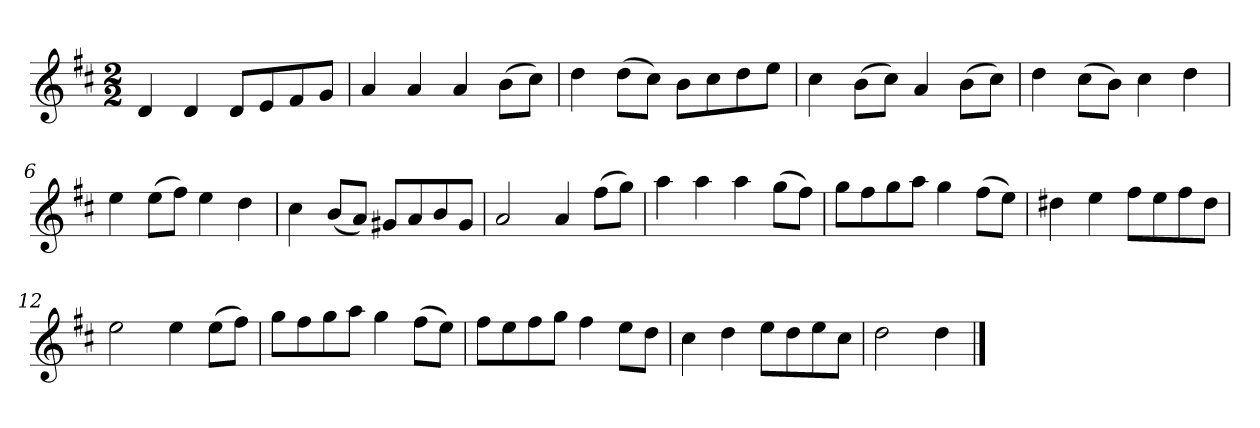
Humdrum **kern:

**kern
*part1
*staff1
*k[f#c#]
*M2/2
*MM120
=1
4d
4d
8dL
8e
8f#
8gJ
=2
4a
4a
4a
(8bL
8cc#J)
=3
4dd
(8ddL
8cc#J)
8bL
8cc#
8dd
8eeJ
=4
4cc#
(8bL
8cc#J)
4a
(8bL
8cc#J)
=5
4dd
(8cc#L
8bJ)
4cc#
4dd
=6
4ee
(8eeL
8ff#J)
4ee
4dd
=7
4cc#
(8bL
8aJ)
8g#XL
8a
8b
8g#J
=8
2a
4a
(8ff#L
8ggJ)
=9
4aa
4aa
4aa
(8ggL
8ff#J)
=10
8ggL
8ff#
8gg
8aaJ
4gg
(8ff#L
8eeJ)
=11
4dd#X
4ee
8ff#L
8ee
8ff#
8dd#J
=12
2ee
4ee
(8eeL
8ff#J)
=13
8ggL
8ff#
8gg
8aaJ
4gg
(8ff#L
8eeJ)
=14
8ff#L
8ee
8ff#
8ggJ
4ff#
8eeL
8ddJ
=15
4cc#
4dd
8eeL
8dd
8ee
8cc#J
=16
2dd
4dd
==
*-
